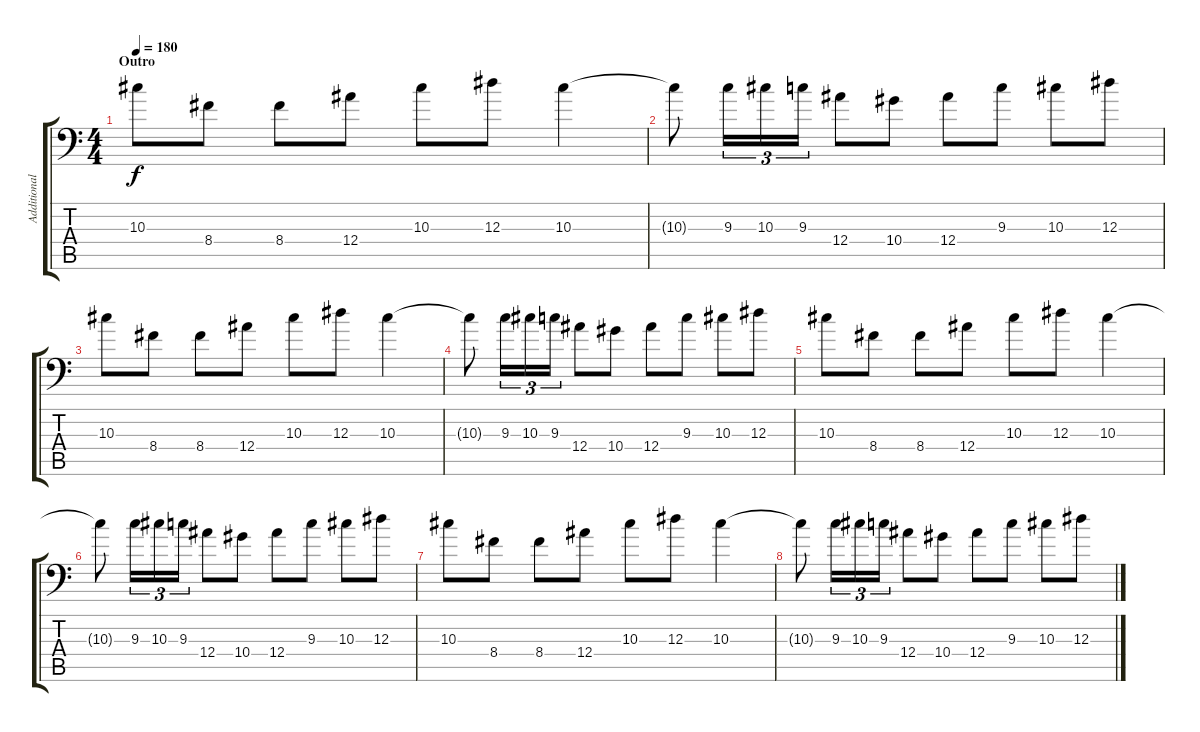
\track ("Additional Guitar" "Additional") {instrument distortionguitar}
\staff {score tabs}
\tuning (C4 G3 Eb3 Bb2 F2 Bb1) {hide}
\ts (4 4)
\section ("" "Outro")
\tempo 180
\clef f4
\ks c
10.3.8{dy f} 8.4.8 8.4.8 12.4.8 10.3.8 12.3.8 10.3.4 |
10.3{t}.8 9.3.16{tu (3 2)} 10.3.16{tu (3 2)} 9.3.16{tu (3 2)} 12.4.8 10.4.8 12.4.8 9.3.8 10.3.8 12.3.8 |
10.3.8 8.4.8 8.4.8 12.4.8 10.3.8 12.3.8 10.3.4 |
10.3{t}.8 9.3.16{tu (3 2)} 10.3.16{tu (3 2)} 9.3.16{tu (3 2)} 12.4.8 10.4.8 12.4.8 9.3.8 10.3.8 12.3.8 |
10.3.8 8.4.8 8.4.8 12.4.8 10.3.8 12.3.8 10.3.4 |
10.3{t}.8 9.3.16{tu (3 2)} 10.3.16{tu (3 2)} 9.3.16{tu (3 2)} 12.4.8 10.4.8 12.4.8 9.3.8 10.3.8 12.3.8 |
10.3.8 8.4.8 8.4.8 12.4.8 10.3.8 12.3.8 10.3.4 |
10.3{t}.8 9.3.16{tu (3 2)} 10.3.16{tu (3 2)} 9.3.16{tu (3 2)} 12.4.8 10.4.8 12.4.8 9.3.8 10.3.8 12.3.8
